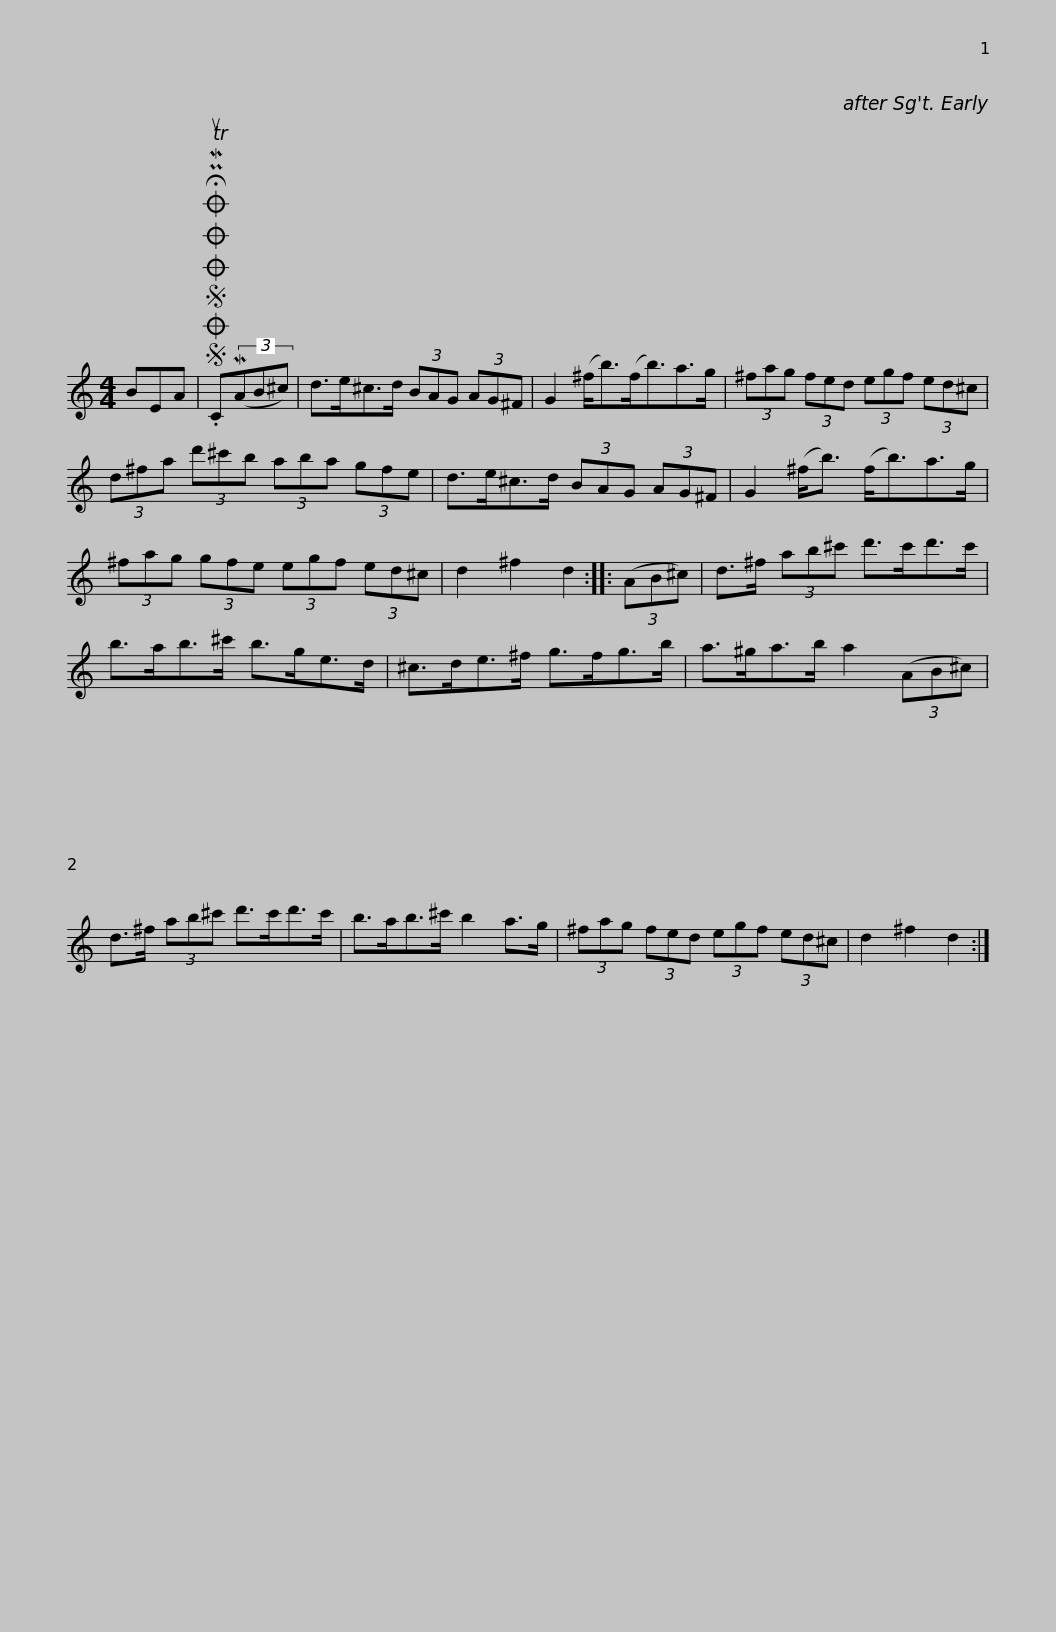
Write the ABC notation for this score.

X:1
L:1/8
M:4/4
I:linebreak $
K:C
V:1 treble
V:1
 BEA |SOSOOO .!fermata!PMTuC(3(MAB^c) | d>e^c>d (3BAG (3AG^F | G2 (^f<b)(f<b)a>g | (3^fag (3fed (3egf (3ed^c |$ %5
 (3d^fa (3d'^c'b (3aba (3gfe | d>e^c>d (3BAG (3AG^F | G2 (^f<b) (f<b)a>g | (3^fag (3gfe (3egf (3ed^c |$ d2 ^f2 d2 :: %10
 (3(AB^c) | d>^f (3ab^c' d'>c'd'>c' | b>ab>^c' b>ge>d | ^c>de>^f g>fg>b |$ a>^ga>b a2 (3(AB^c) | %15
 d>^f (3ab^c' d'>c'd'>c' | b>ab>^c' b2 a>g | (3^fag (3fed (3egf (3ed^c |$ d2 ^f2 d2 :| %19
